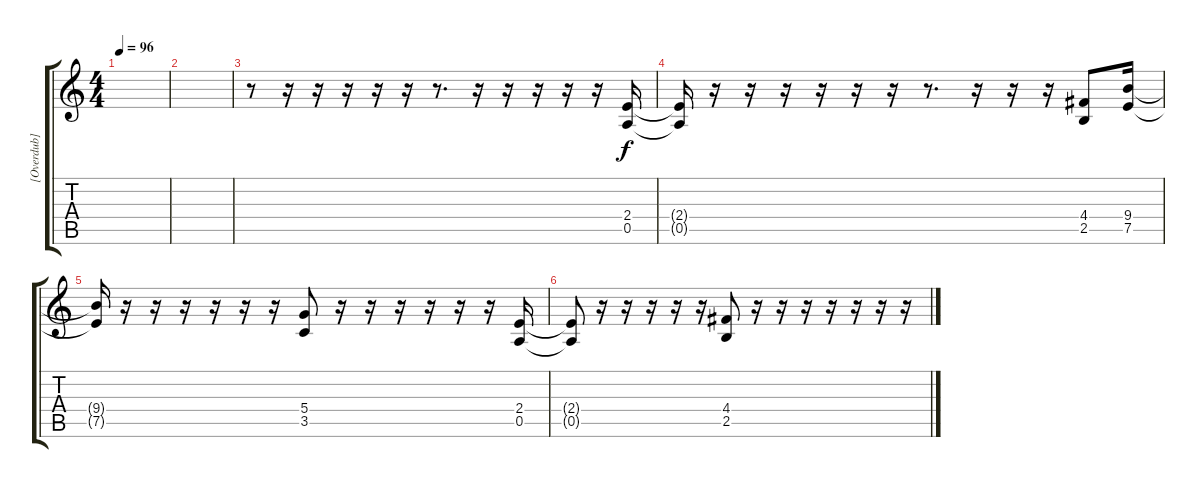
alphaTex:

\track ("[Overdub]" "[Overdub]") {instrument distortionguitar}
\staff {score tabs}
\tuning (E4 B3 G3 D3 A2 E2) {hide}
\ts (4 4)
\tempo 96
\clef g2
\ks c
|
|
r.8{volume 14 balance 15} r.16 r.16 r.16 r.16 r.16 r.8{d} r.16 r.16 r.16 r.16 r.16 (2.4 0.5).16 |
(2.4{t} 0.5{t}).16 r.16 r.16 r.16 r.16 r.16 r.16 r.8{d} r.16 r.16 r.16 (4.4 2.5).8 (9.4 7.5).16{volume 0} |
(9.4{t} 7.5{t}).16 r.16{volume 14} r.16 r.16 r.16 r.16 r.16 (5.4 3.5).8 r.16 r.16 r.16 r.16 r.16 r.16 (2.4 0.5).16 |
(2.4{t} 0.5{t}).8 r.16 r.16 r.16 r.16 r.16 (4.4 2.5).8 r.16 r.16 r.16 r.16 r.16 r.16 r.16{volume 14 balance 8}
